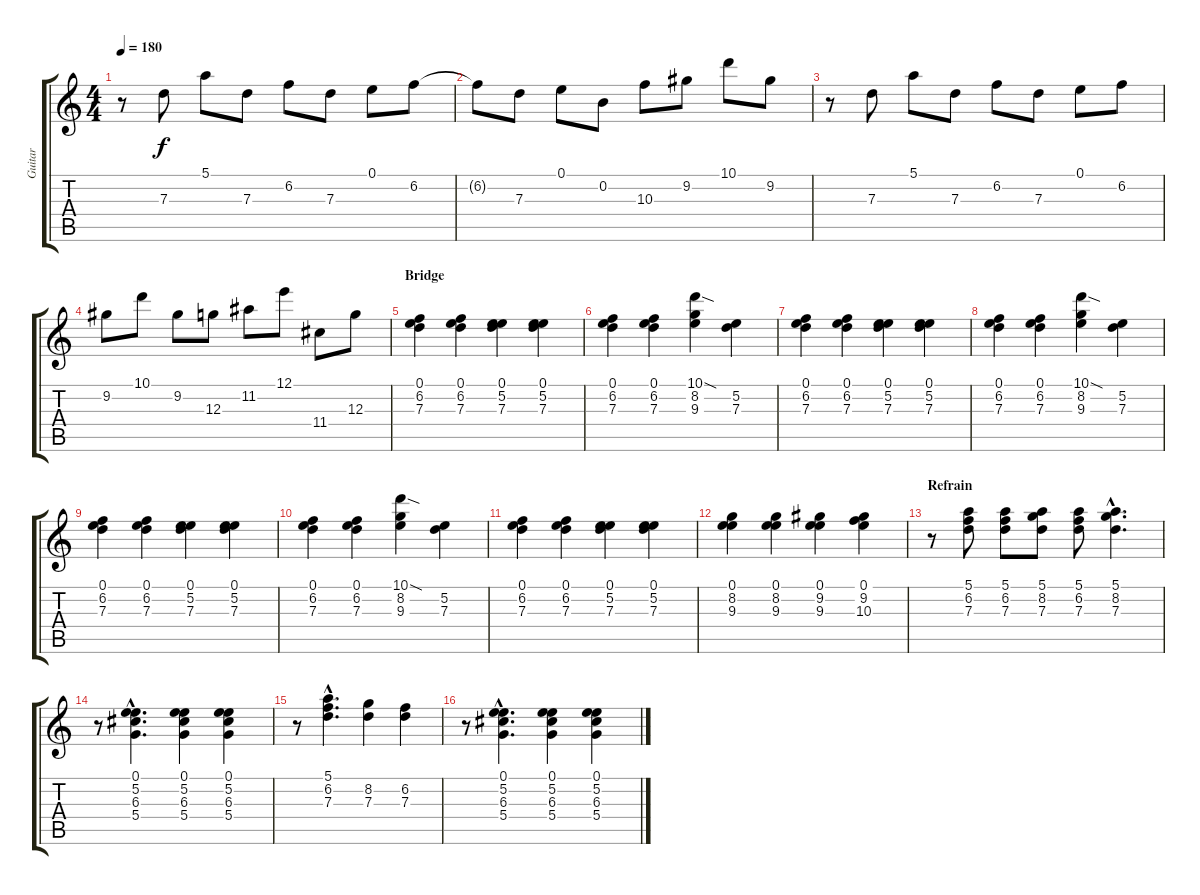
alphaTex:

\track ("Guitar" "Guitar") {instrument distortionguitar}
\staff {score tabs}
\tuning (E4 B3 G3 D3 A2 E2) {hide}
\ts (4 4)
\tempo 180
\clef g2
\ks c
r.8{dy f} 7.3.8 5.1.8 7.3.8 6.2.8 7.3.8 0.1.8 6.2.8 |
6.2{t}.8 7.3.8 0.1.8 0.2.8 10.3.8 9.2.8 10.1.8 9.2.8 |
r.8 7.3.8 5.1.8 7.3.8 6.2.8 7.3.8 0.1.8 6.2.8 |
9.2.8 10.1.8 9.2.8 12.3.8 11.2.8 12.1.8 11.4.8 12.3.8 |
\section ("" "Bridge")
(0.1 6.2 7.3).4{volume 16 balance 8} (0.1 6.2 7.3).4 (0.1 5.2 7.3).4 (0.1 5.2 7.3).4 |
(0.1 6.2 7.3).4 (0.1 6.2 7.3).4 (10.1{sod} 8.2 9.3).4 (5.2 7.3).4 |
(0.1 6.2 7.3).4 (0.1 6.2 7.3).4 (0.1 5.2 7.3).4 (0.1 5.2 7.3).4 |
(0.1 6.2 7.3).4 (0.1 6.2 7.3).4 (10.1{sod} 8.2 9.3).4 (5.2 7.3).4 |
(0.1 6.2 7.3).4 (0.1 6.2 7.3).4 (0.1 5.2 7.3).4 (0.1 5.2 7.3).4 |
(0.1 6.2 7.3).4 (0.1 6.2 7.3).4 (10.1{sod} 8.2 9.3).4 (5.2 7.3).4 |
(0.1 6.2 7.3).4 (0.1 6.2 7.3).4 (0.1 5.2 7.3).4 (0.1 5.2 7.3).4 |
(0.1 8.2 9.3).4 (0.1 8.2 9.3).4 (0.1 9.2 9.3).4 (0.1 9.2 10.3).4 |
\section ("" "Refrain")
r.8{volume 11} (5.1 6.2 7.3).8 (5.1 6.2 7.3).8 (5.1 8.2 7.3).8 (5.1 6.2 7.3).8 (5.1{hac} 8.2{hac} 7.3{hac}).4{d} |
r.8 (0.1{hac} 5.2{hac} 6.3{hac} 5.4{hac}).4{d} (0.1 5.2 6.3 5.4).4 (0.1 5.2 6.3 5.4).4 |
r.8 (5.1{hac} 6.2{hac} 7.3{hac}).4{d} (8.2 7.3).4 (6.2 7.3).4 |
r.8 (0.1{hac} 5.2{hac} 6.3{hac} 5.4{hac}).4{d} (0.1 5.2 6.3 5.4).4 (0.1 5.2 6.3 5.4).4
